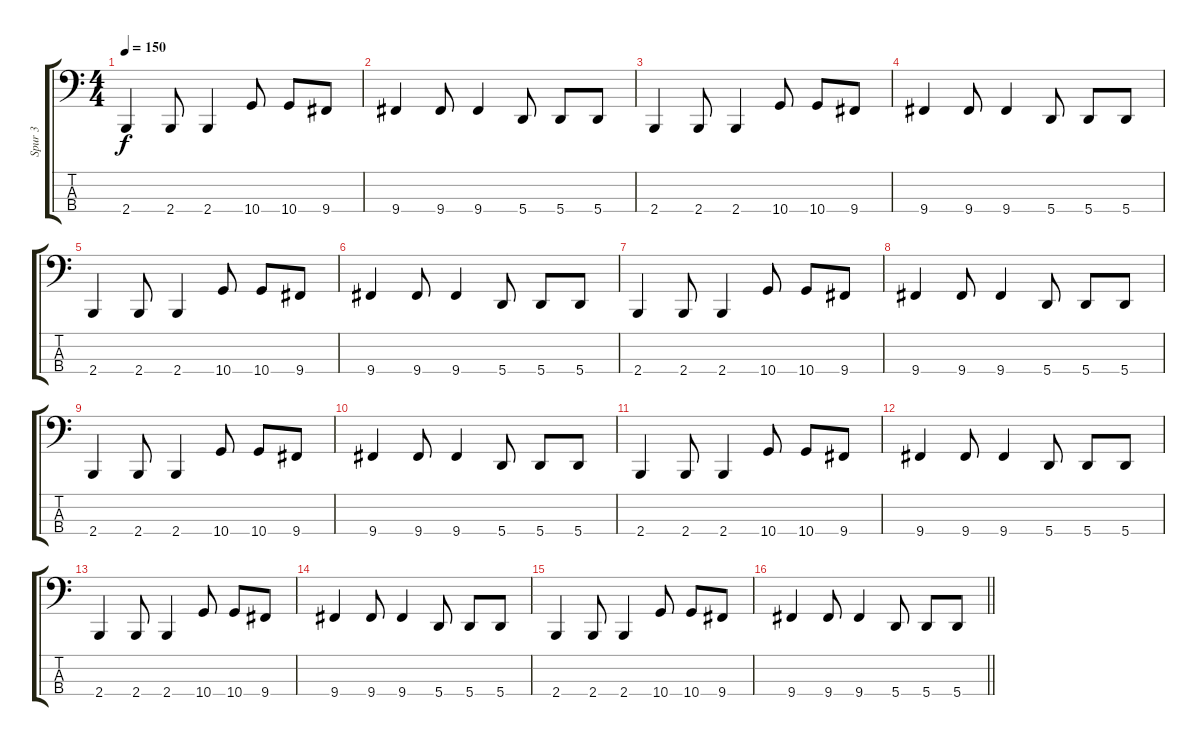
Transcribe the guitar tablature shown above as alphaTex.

\track ("Spur 3" "Spur 3") {instrument electricbassfinger}
\staff {score tabs}
\tuning (D2 A1 E1 A0) {hide}
\ts (4 4)
\tempo 150
\clef f4
\ks c
2.4.4{dy f} 2.4.8 2.4.4 10.4.8 10.4.8 9.4.8 |
9.4.4 9.4.8 9.4.4 5.4.8 5.4.8 5.4.8 |
2.4.4 2.4.8 2.4.4 10.4.8 10.4.8 9.4.8 |
9.4.4 9.4.8 9.4.4 5.4.8 5.4.8 5.4.8 |
2.4.4 2.4.8 2.4.4 10.4.8 10.4.8 9.4.8 |
9.4.4 9.4.8 9.4.4 5.4.8 5.4.8 5.4.8 |
2.4.4 2.4.8 2.4.4 10.4.8 10.4.8 9.4.8 |
9.4.4 9.4.8 9.4.4 5.4.8 5.4.8 5.4.8 |
2.4.4 2.4.8 2.4.4 10.4.8 10.4.8 9.4.8 |
9.4.4 9.4.8 9.4.4 5.4.8 5.4.8 5.4.8 |
2.4.4 2.4.8 2.4.4 10.4.8 10.4.8 9.4.8 |
9.4.4 9.4.8 9.4.4 5.4.8 5.4.8 5.4.8 |
2.4.4 2.4.8 2.4.4 10.4.8 10.4.8 9.4.8 |
9.4.4 9.4.8 9.4.4 5.4.8 5.4.8 5.4.8 |
2.4.4 2.4.8 2.4.4 10.4.8 10.4.8 9.4.8 |
\barLineRight lightlight
9.4.4 9.4.8 9.4.4 5.4.8 5.4.8 5.4.8
